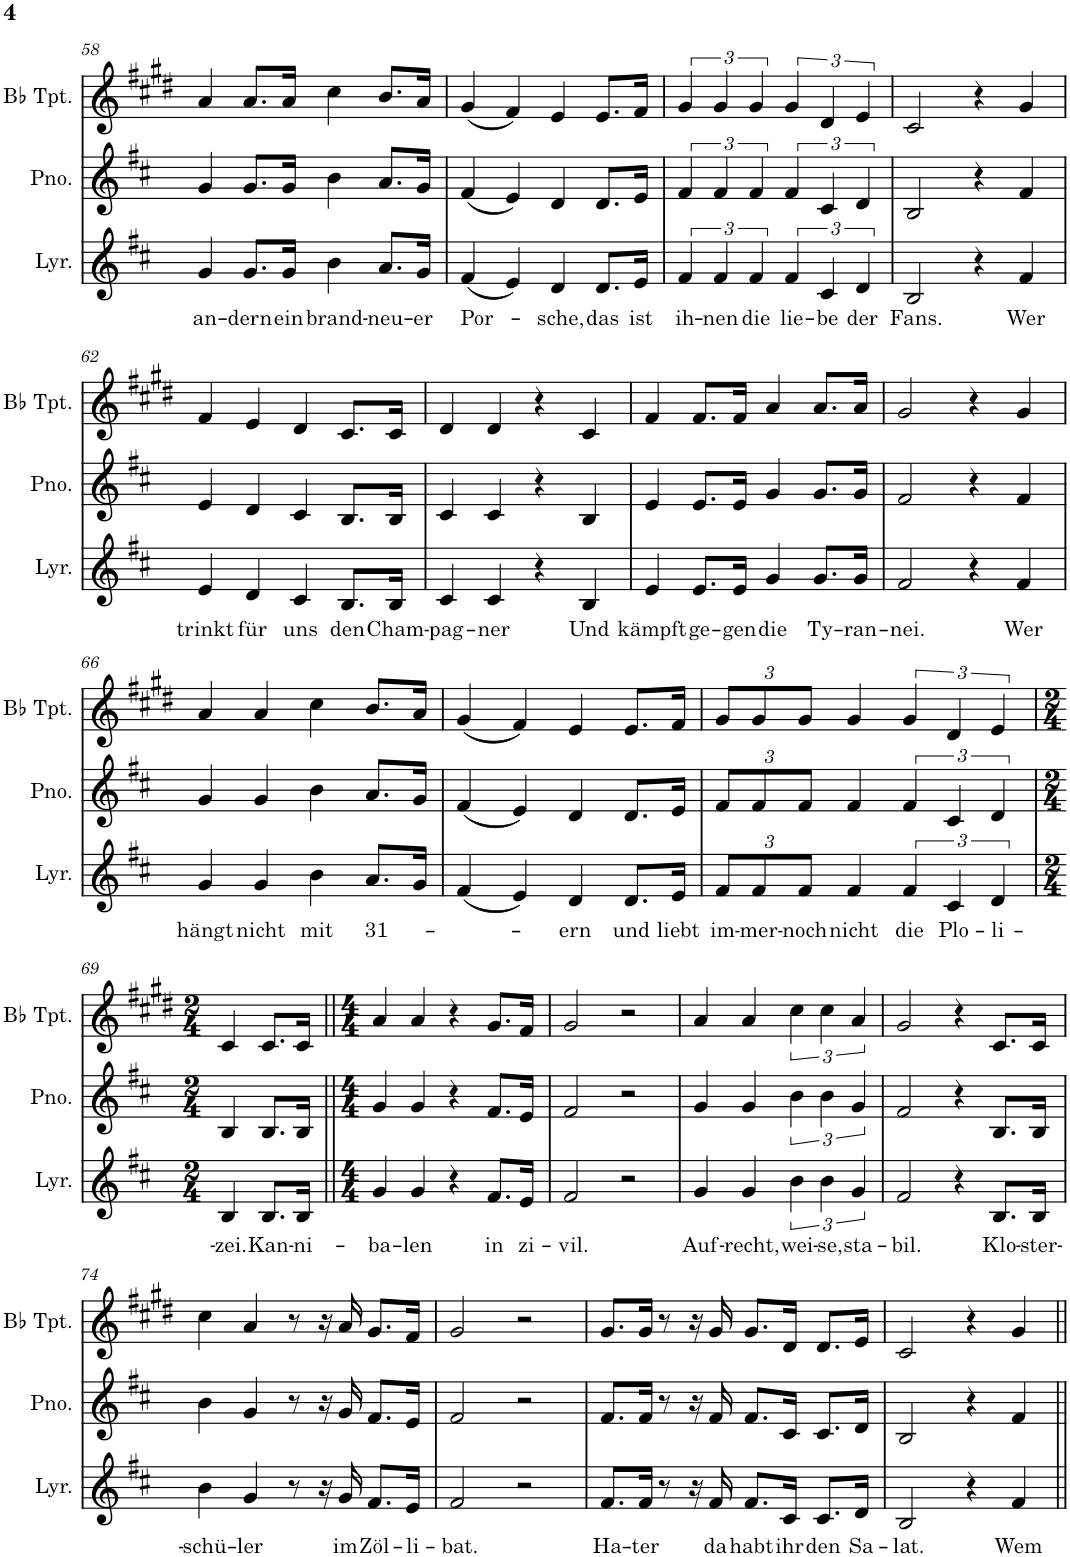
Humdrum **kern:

**kern	**text	**kern	**kern
*part3	*part3	*part2	*part1
*staff3	*staff3	*staff2	*staff1
*I"Lyrics	*	*I"Piano	*I"Bb Trumpet
*I'Lyr.	*	*I'Pno.	*I'Bb Tpt.
!!LO:PB:g=z
*clefG2	*	*clefG2	*clefG2
*	*	*	*Trd1c2
*k[f#c#]	*	*k[f#c#]	*k[f#c#g#d#]
*M4/4	*	*M4/4	*M4/4
=58	=58	=58	=58
!	!LO:LY:b	!	!
4g/	an-	4g/	4a/
!	!LO:LY:b	!	!
8.g/L	-dern	8.g/L	8.a/L
!	!LO:LY:b	!	!
16g/Jk	ein	16g/Jk	16a/Jk
!	!LO:LY:b	!	!
4b\	brand-	4b\	4cc#\
!	!LO:LY:b	!	!
8.a/L	-neu-	8.a/L	8.b/L
!	!LO:LY:b	!	!
16g/Jk	-er	16g/Jk	16a/Jk
=59	=59	=59	=59
!	!LO:LY:b	!	!
(4f#/	Por-	(4f#/	(4g#/
4e/)	.	4e/)	4f#/)
!	!LO:LY:b	!	!
4d/	-sche,	4d/	4e/
!	!LO:LY:b	!	!
8.d/L	das	8.d/L	8.e/L
!	!LO:LY:b	!	!
16e/Jk	ist	16e/Jk	16f#/Jk
=60	=60	=60	=60
!	!LO:LY:b	!	!
6f#/	ih-	6f#/	6g#/
!	!LO:LY:b	!	!
6f#/	-nen	6f#/	6g#/
!	!LO:LY:b	!	!
6f#/	die	6f#/	6g#/
!	!LO:LY:b	!	!
6f#/	lie-	6f#/	6g#/
!	!LO:LY:b	!	!
6c#/	-be	6c#/	6d#/
!	!LO:LY:b	!	!
6d/	der	6d/	6e/
=61	=61	=61	=61
!	!LO:LY:b	!	!
2B/	Fans.	2B/	2c#/
4r	.	4r	4r
!	!LO:LY:b	!	!
4f#/	Wer	4f#/	4g#/
!!LO:LB:g=z
=62	=62	=62	=62
!	!LO:LY:b	!	!
4e/	trinkt	4e/	4f#/
!	!LO:LY:b	!	!
4d/	für	4d/	4e/
!	!LO:LY:b	!	!
4c#/	uns	4c#/	4d#/
!	!LO:LY:b	!	!
8.B/L	den	8.B/L	8.c#/L
!	!LO:LY:b	!	!
16B/Jk	Cham-	16B/Jk	16c#/Jk
=63	=63	=63	=63
!	!LO:LY:b	!	!
4c#/	-pag-	4c#/	4d#/
!	!LO:LY:b	!	!
4c#/	-ner	4c#/	4d#/
4r	.	4r	4r
!	!LO:LY:b	!	!
4B/	Und	4B/	4c#/
=64	=64	=64	=64
!	!LO:LY:b	!	!
4e/	kämpft	4e/	4f#/
!	!LO:LY:b	!	!
8.e/L	ge-	8.e/L	8.f#/L
!	!LO:LY:b	!	!
16e/Jk	-gen	16e/Jk	16f#/Jk
!	!LO:LY:b	!	!
4g/	die	4g/	4a/
!	!LO:LY:b	!	!
8.g/L	Ty-	8.g/L	8.a/L
!	!LO:LY:b	!	!
16g/Jk	-ran-	16g/Jk	16a/Jk
=65	=65	=65	=65
!	!LO:LY:b	!	!
2f#/	-nei.	2f#/	2g#/
4r	.	4r	4r
!	!LO:LY:b	!	!
4f#/	Wer	4f#/	4g#/
!!LO:LB:g=z
=66	=66	=66	=66
!	!LO:LY:b	!	!
4g/	hängt	4g/	4a/
!	!LO:LY:b	!	!
4g/	nicht	4g/	4a/
!	!LO:LY:b	!	!
4b\	mit	4b\	4cc#\
!	!LO:LY:b	!	!
8.a/L	31-	8.a/L	8.b/L
16g/Jk	.	16g/Jk	16a/Jk
=67	=67	=67	=67
(4f#/	.	(4f#/	(4g#/
4e/)	.	4e/)	4f#/)
!	!LO:LY:b	!	!
4d/	-ern	4d/	4e/
!	!LO:LY:b	!	!
8.d/L	und	8.d/L	8.e/L
!	!LO:LY:b	!	!
16e/Jk	liebt	16e/Jk	16f#/Jk
=68	=68	=68	=68
*Xbrackettup	*	*	*
!	!LO:LY:b	!	!
*	*	*Xbrackettup	*Xbrackettup
12f#/L	im-	12f#/L	12g#/L
!	!LO:LY:b	!	!
12f#/	-mer-	12f#/	12g#/
!	!LO:LY:b	!	!
12f#/J	-noch	12f#/J	12g#/J
!	!LO:LY:b	!	!
4f#/	nicht	4f#/	4g#/
*brackettup	*	*	*
!	!LO:LY:b	!	!
*	*	*brackettup	*brackettup
6f#/	die	6f#/	6g#/
!	!LO:LY:b	!	!
6c#/	Plo-	6c#/	6d#/
!	!LO:LY:b	!	!
6d/	-li-	6d/	6e/
!!LO:LB:g=z
=69	=69	=69	=69
*M2/4	*	*M2/4	*M2/4
!	!LO:LY:b	!	!
4B/	-zei.	4B/	4c#/
!	!LO:LY:b	!	!
8.B/L	Kan-	8.B/L	8.c#/L
!	!LO:LY:b	!	!
16B/Jk	-ni-	16B/Jk	16c#/Jk
=70||	=70||	=70||	=70||
*M4/4	*	*M4/4	*M4/4
!	!LO:LY:b	!	!
4g/	-ba-	4g/	4a/
!	!LO:LY:b	!	!
4g/	-len	4g/	4a/
4r	.	4r	4r
!	!LO:LY:b	!	!
8.f#/L	in	8.f#/L	8.g#/L
!	!LO:LY:b	!	!
16e/Jk	zi-	16e/Jk	16f#/Jk
=71	=71	=71	=71
!	!LO:LY:b	!	!
2f#/	-vil.	2f#/	2g#/
2r	.	2r	2r
=72	=72	=72	=72
!	!LO:LY:b	!	!
4g/	Auf-	4g/	4a/
!	!LO:LY:b	!	!
4g/	-recht,	4g/	4a/
!	!LO:LY:b	!	!
6b\	wei-	6b\	6cc#\
!	!LO:LY:b	!	!
6b\	-se,	6b\	6cc#\
!	!LO:LY:b	!	!
6g/	sta-	6g/	6a/
=73	=73	=73	=73
!	!LO:LY:b	!	!
2f#/	-bil.	2f#/	2g#/
4r	.	4r	4r
!	!LO:LY:b	!	!
8.B/L	Klo-	8.B/L	8.c#/L
!	!LO:LY:b	!	!
16B/Jk	-ster-	16B/Jk	16c#/Jk
!!LO:LB:g=z
=74	=74	=74	=74
!	!LO:LY:b	!	!
4b\	-schü-	4b\	4cc#\
!	!LO:LY:b	!	!
4g/	-ler	4g/	4a/
8r	.	8r	8r
16r	.	16r	16r
!	!LO:LY:b	!	!
16g/	im	16g/	16a/
!	!LO:LY:b	!	!
8.f#/L	Zöl-	8.f#/L	8.g#/L
!	!LO:LY:b	!	!
16e/Jk	-li-	16e/Jk	16f#/Jk
=75	=75	=75	=75
!	!LO:LY:b	!	!
2f#/	-bat.	2f#/	2g#/
2r	.	2r	2r
=76	=76	=76	=76
!	!LO:LY:b	!	!
8.f#/L	Ha-	8.f#/L	8.g#/L
!	!LO:LY:b	!	!
16f#/Jk	-ter	16f#/Jk	16g#/Jk
8r	.	8r	8r
16r	.	16r	16r
!	!LO:LY:b	!	!
16f#/	da	16f#/	16g#/
!	!LO:LY:b	!	!
8.f#/L	habt	8.f#/L	8.g#/L
!	!LO:LY:b	!	!
16c#/Jk	ihr	16c#/Jk	16d#/Jk
!	!LO:LY:b	!	!
8.c#/L	den	8.c#/L	8.d#/L
!	!LO:LY:b	!	!
16d/Jk	Sa-	16d/Jk	16e/Jk
=77	=77	=77	=77
!	!LO:LY:b	!	!
2B/	-lat.	2B/	2c#/
4r	.	4r	4r
!	!LO:LY:b	!	!
4f#/	Wem	4f#/	4g#/
=||	=||	=||	=||
*-	*-	*-	*-
